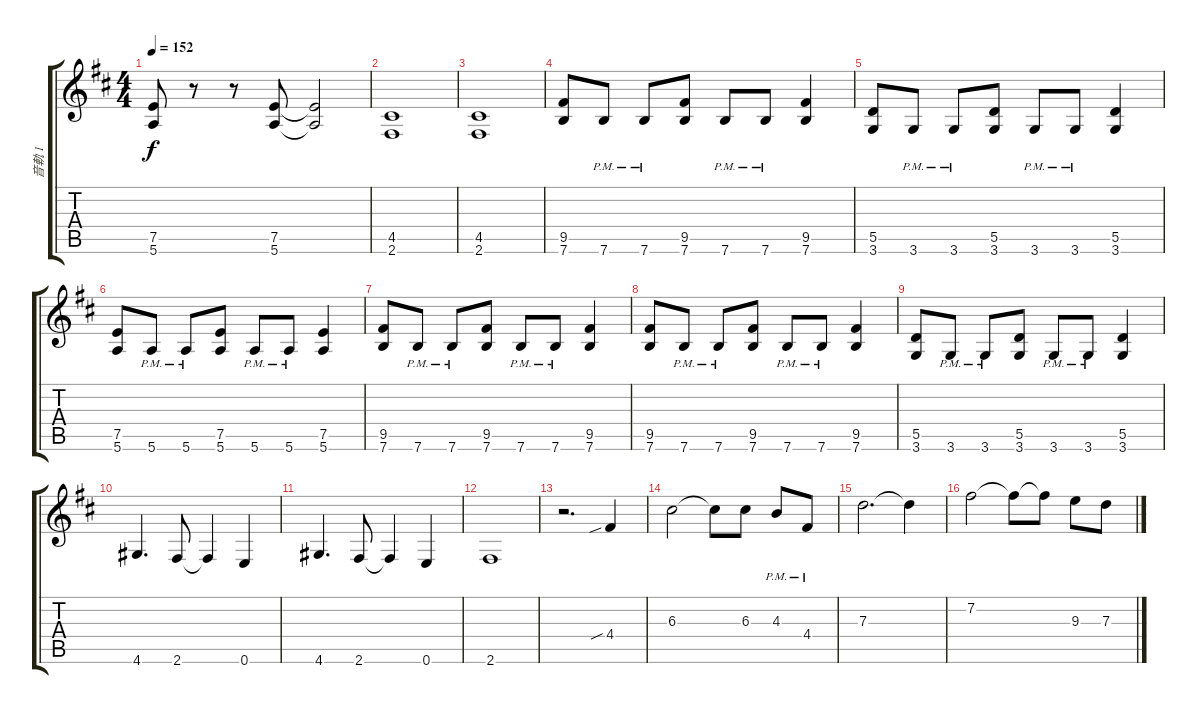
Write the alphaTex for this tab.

\track ("音軌 1" "音軌 1") {instrument overdrivenguitar}
\staff {score tabs}
\tuning (E4 B3 G3 D3 A2 E2) {hide}
\ts (4 4)
\tempo 152
\clef g2
\ks bminor
(7.5 5.6).8{dy f} r.8 r.8 (7.5 5.6).8 (7.5{t} 5.6{t}).2 |
(4.5 2.6).1 |
(4.5 2.6).1 |
(9.5 7.6).8 7.6{pm}.8 7.6{pm}.8 (9.5 7.6).8 7.6{pm}.8 7.6{pm}.8 (9.5 7.6).4 |
(5.5 3.6).8 3.6{pm}.8 3.6{pm}.8 (5.5 3.6).8 3.6{pm}.8 3.6{pm}.8 (5.5 3.6).4 |
(7.5 5.6).8 5.6{pm}.8 5.6{pm}.8 (7.5 5.6).8 5.6{pm}.8 5.6{pm}.8 (7.5 5.6).4 |
(9.5 7.6).8 7.6{pm}.8 7.6{pm}.8 (9.5 7.6).8 7.6{pm}.8 7.6{pm}.8 (9.5 7.6).4 |
(9.5 7.6).8 7.6{pm}.8 7.6{pm}.8 (9.5 7.6).8 7.6{pm}.8 7.6{pm}.8 (9.5 7.6).4 |
(5.5 3.6).8 3.6{pm}.8 3.6{pm}.8 (5.5 3.6).8 3.6{pm}.8 3.6{pm}.8 (5.5 3.6).4 |
4.6.4{d} 2.6.8 2.6{t}.4 0.6.4 |
4.6.4{d} 2.6.8 2.6{t}.4 0.6.4 |
2.6.1 |
r.2{d} 4.4{sib}.4 |
6.3.2 6.3{t}.8 6.3.8 4.3{pm}.8 4.4{pm}.8 |
7.3.2{d} 7.3{t}.4 |
7.2.2 7.2{t}.8 7.2{t}.8 9.3.8 7.3.8
